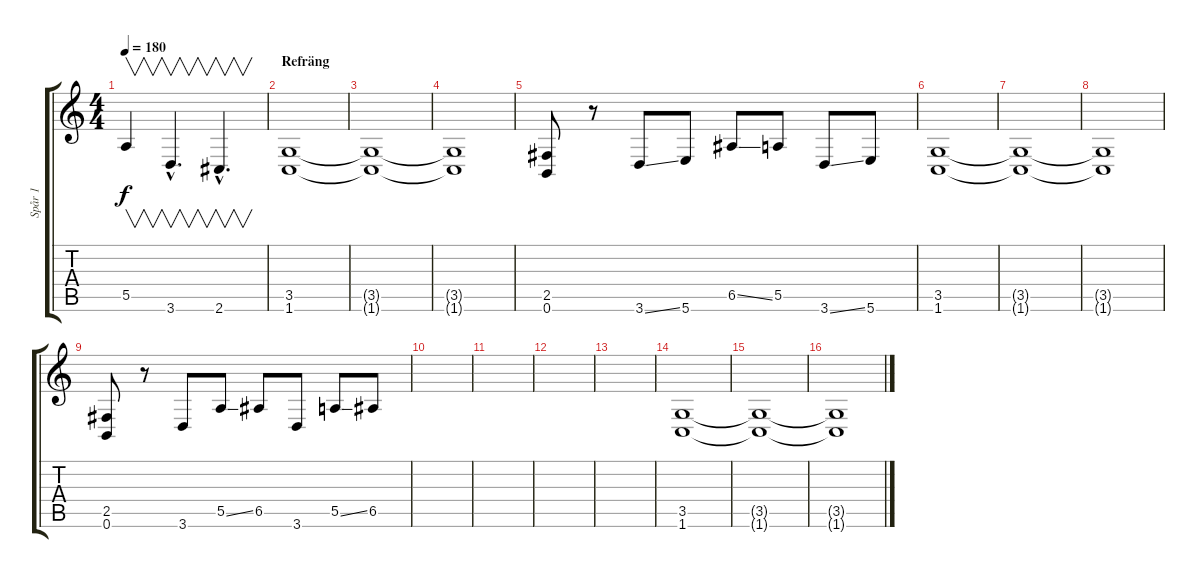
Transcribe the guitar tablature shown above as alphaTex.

\track ("Spår 1" "Spår 1") {instrument overdrivenguitar}
\staff {score tabs}
\tuning (B3 Gb3 D3 A2 E2 B1) {hide}
\ts (4 4)
\tempo 180
\clef g2
\ks c
5.5{t}.4{v dy f} 3.6{hac}.4{v d} 2.6{hac}.4{v d} |
\section ("" "Refräng")
(3.5 1.6).1 |
(3.5{t} 1.6{t}).1 |
(3.5{t} 1.6{t}).1 |
(2.5 0.6).8 r.8 3.6{ss}.8 5.6.8 6.5{ss}.8 5.5.8 3.6{ss}.8 5.6.8 |
(3.5 1.6).1 |
(3.5{t} 1.6{t}).1 |
(3.5{t} 1.6{t}).1 |
(2.5 0.6).8 r.8 3.6.8 5.5{ss}.8 6.5.8 3.6.8 5.5{ss}.8 6.5.8 |
|
|
|
|
(3.5 1.6).1 |
(3.5{t} 1.6{t}).1 |
(3.5{t} 1.6{t}).1
